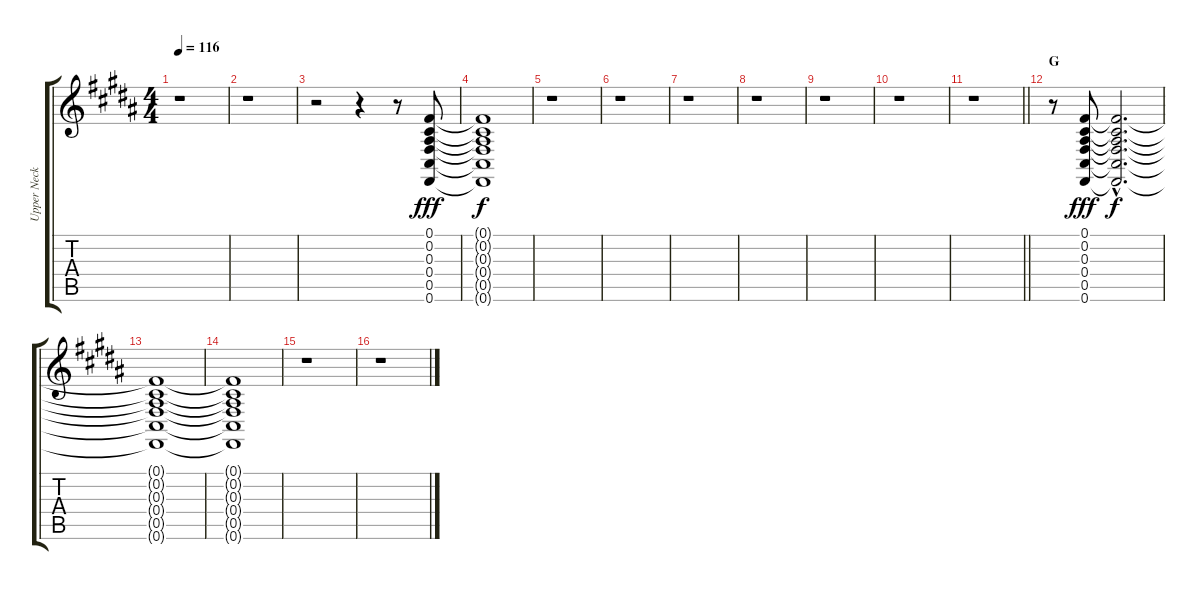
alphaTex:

\track ("Upper Neck (12-String)" "Upper Neck") {instrument synthstrings2}
\staff {score tabs}
\tuning (Gb4 Db4 Bb3 Gb3 Db3 Gb2) {hide}
\ts (4 4)
\tempo 116
\clef g2
\ks b
r.1{dy f} |
r.1 |
r.2 r.4 r.8 (0.1 0.2 0.3 0.4 0.5 0.6).8{dy fff} |
(0.1{t} 0.2{t} 0.3{t} 0.4{t} 0.5{t} 0.6{t}).1{dy f} |
r.1 |
r.1 |
r.1 |
r.1 |
r.1 |
r.1 |
\barLineRight lightlight
r.1 |
\section ("" "G")
r.8 (0.1 0.2 0.3 0.4 0.5 0.6).8{dy fff} (0.1{hac t} 0.2{hac t} 0.3{hac t} 0.4{hac t} 0.5{hac t} 0.6{hac t}).2{d dy f} |
(0.1{t} 0.2{t} 0.3{t} 0.4{t} 0.5{t} 0.6{t}).1 |
(0.1{t} 0.2{t} 0.3{t} 0.4{t} 0.5{t} 0.6{t}).1 |
r.1 |
r.1
